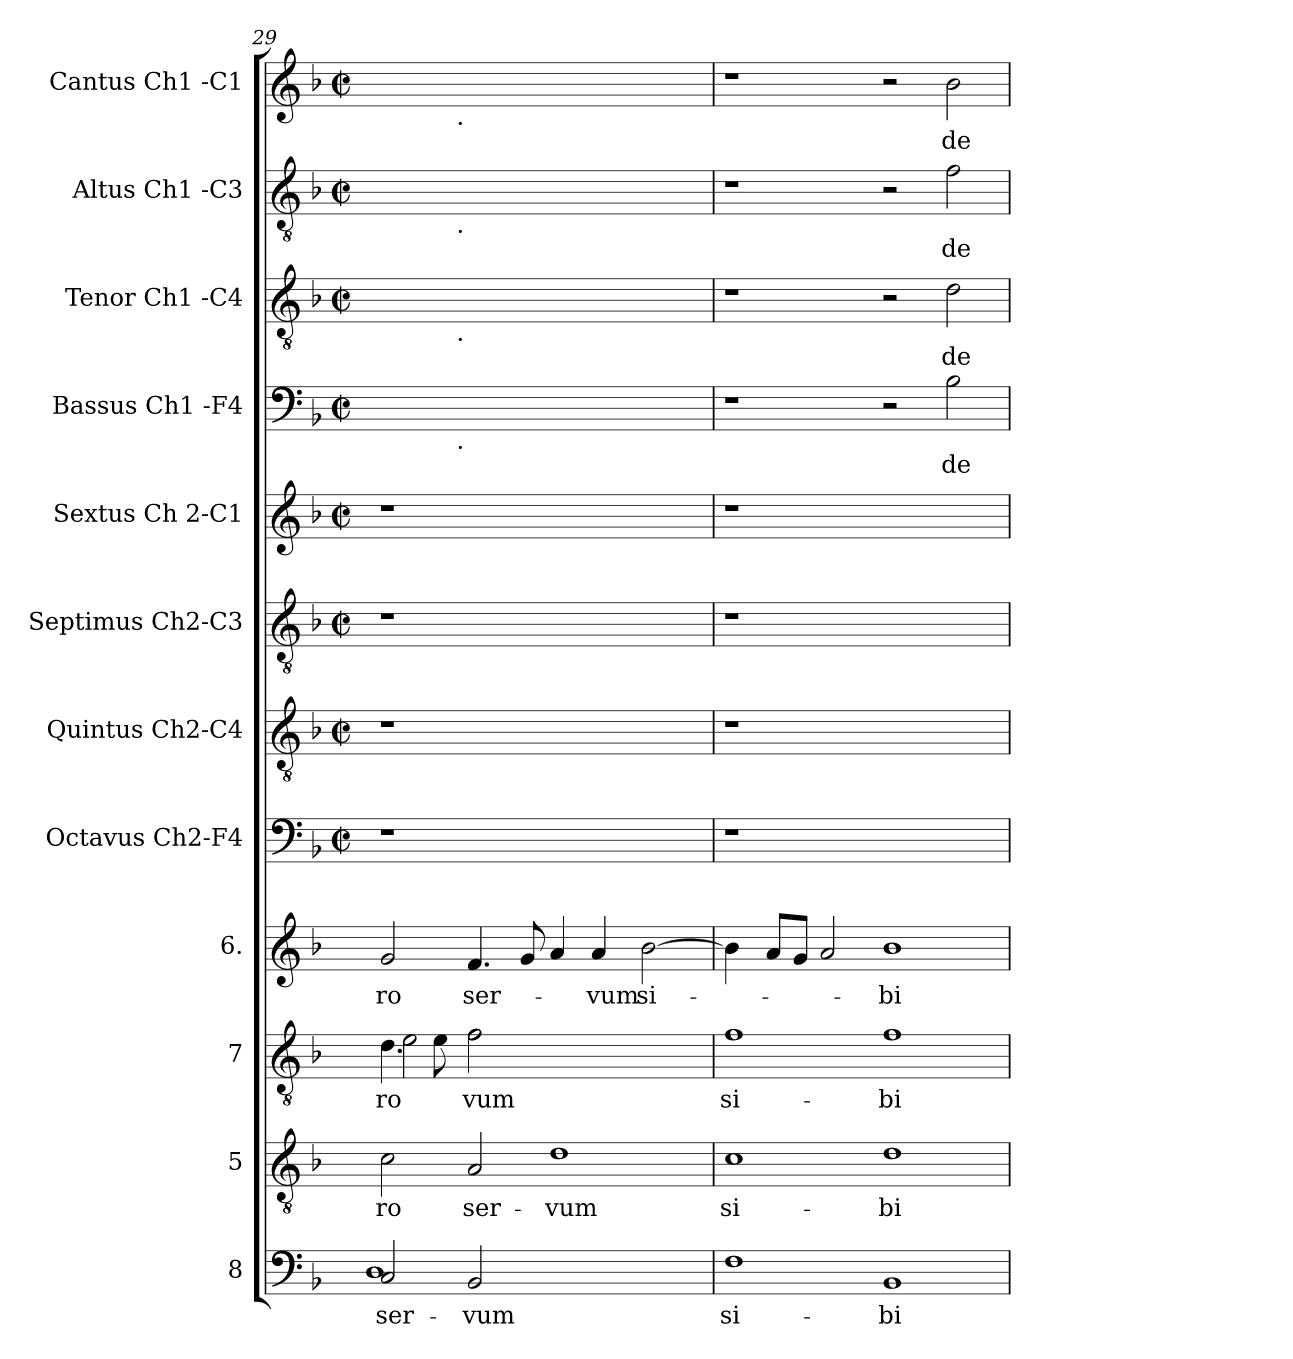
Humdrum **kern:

**kern	**text	**kern	**text	**kern	**text	**kern	**text	**kern	**kern	**kern	**kern	**kern	**text	**kern	**text	**kern	**text	**kern	**text
*part12	*part12	*part11	*part11	*part10	*part10	*part9	*part9	*part8	*part7	*part6	*part5	*part4	*part4	*part3	*part3	*part2	*part2	*part1	*part1
*staff12	*staff12	*staff11	*staff11	*staff10	*staff10	*staff9	*staff9	*staff8	*staff7	*staff6	*staff5	*staff4	*staff4	*staff3	*staff3	*staff2	*staff2	*staff1	*staff1
*I"8	*	*I"5	*	*I"7	*	*I"6.	*	*I"Octavus  Ch2-F4	*I"Quintus  Ch2-C4	*I"Septimus  Ch2-C3	*I"Sextus  Ch 2-C1	*I"Bassus  Ch1 -F4	*	*I"Tenor  Ch1 -C4	*	*I"Altus  Ch1 -C3	*	*I"Cantus  Ch1 -C1	*
*	*	*	*	*	*	*	*	*	*	*	*	*I'B	*	*I'T	*	*I'A	*	*I'C	*
*clefF4	*	*clefGv2	*	*clefGv2	*	*clefG2	*	*clefF4	*clefGv2	*clefGv2	*clefG2	*clefF4	*	*clefGv2	*	*clefGv2	*	*clefG2	*
*k[b-]	*	*k[b-]	*	*k[b-]	*	*k[b-]	*	*k[b-]	*k[b-]	*k[b-]	*k[b-]	*k[b-]	*	*k[b-]	*	*k[b-]	*	*k[b-]	*
*F:	*	*F:	*	*F:	*	*F:	*	*F:	*F:	*F:	*F:	*F:	*	*F:	*	*F:	*	*F:	*
*	*	*	*	*	*	*	*	*M2/2	*M2/2	*M2/2	*M2/2	*M2/2	*	*M2/2	*	*M2/2	*	*M2/2	*
*	*	*	*	*	*	*	*	*met(c|)	*met(c|)	*met(c|)	*met(c|)	*met(c|)	*	*met(c|)	*	*met(c|)	*	*met(c|)	*
=29	=29	=29	=29	=29	=29	=29	=29	=29	=29	=29	=29	=29	=29	=29	=29	=29	=29	=29	=29
!	!LO:LY:b:cj	!	!	!	!	!	!	!	!	!	!	!	!	!	!	!	!	!	!
*^	*	*	*	*	*	*	*	*	*	*	*	*	*	*	*	*	*	*	*
!	!	!LO:LY:b:cj	!	!LO:LY:b:cj	!	!LO:LY:b:cj	!	!	!	!	!	!	!	!	!	!	!	!	!	!
*	*	*	*	*	*^	*	*	*	*	*	*	*	*	*	*	*	*	*	*	*
!	!	!	!	!	!	!	!LO:LY:b:cj	!	!LO:LY:b:cj	!	!	!	!	!	!	!	!	!	!	!	!
2C/	1D	ser-	2c\	-ro	4.d\	2e\	-ro	2g/	-ro	1r	1r	1r	1r	4...ryy	.	4...ryy	.	4...ryy	.	4...ryy	.
.	.	.	.	.	8e\	.	.	.	.	.	.	.	.	.	.	.	.	.	.	.	.
!	!	!	!	!	!	!	!	!	!	!	!	!	!	!	!	!	!	!	!	!LO:TX:b:t=.	!
!	!	!	!	!	!	!	!	!	!	!	!	!	!	!	!	!	!	!LO:TX:b:t=.	!	!	!
!	!	!	!	!	!	!	!	!	!	!	!	!	!	!	!	!LO:TX:b:t=.	!	!	!	!	!
!	!	!	!	!	!	!	!	!	!	!	!	!	!	!LO:TX:b:t=.	!	!	!	!	!	!	!
.	.	.	.	.	.	.	.	.	.	.	.	.	.	1ryy	.	1ryy	.	1ryy	.	1ryy	.
!	!	!LO:LY:b:cj	!	!LO:LY:b:cj	!	!	!LO:LY:b:cj	!	!LO:LY:b:cj	!	!	!	!	!	!	!	!	!	!	!	!
2BB-/	.	-vum	2A/	ser-	2f\	2f\	-vum	4.f/	ser-	.	.	.	.	.	.	.	.	.	.	.	.
.	.	.	.	.	.	.	.	8g/	.	.	.	.	.	.	.	.	.	.	.	.	.
!	!	!	!	!LO:LY:b:cj	!	!	!	!	!	!	!	!	!	!	!	!	!	!	!	!	!
1ryy	1ryy	.	1d	-vum	1ryy	1ryy	.	4a/	.	1ryy	1ryy	1ryy	1ryy	.	.	.	.	.	.	.	.
!	!	!	!	!	!	!	!	!	!LO:LY:b:cj	!	!	!	!	!	!	!	!	!	!	!	!
.	.	.	.	.	.	.	.	4a/	-vum	.	.	.	.	.	.	.	.	.	.	.	.
.	.	.	.	.	.	.	.	.	.	.	.	.	.	2ryy	.	2ryy	.	2ryy	.	2ryy	.
!	!	!	!	!	!	!	!	!	!LO:LY:b:cj	!	!	!	!	!	!	!	!	!	!	!	!
.	.	.	.	.	.	.	.	[>2b-\	si-	.	.	.	.	.	.	.	.	.	.	.	.
.	.	.	.	.	.	.	.	.	.	.	.	.	.	32ryy	.	32ryy	.	32ryy	.	32ryy	.
*v	*v	*	*	*	*v	*v	*	*	*	*	*	*	*	*	*	*	*	*	*	*	*
!!LO:LB:g=z
=30	=30	=30	=30	=30	=30	=30	=30	=30	=30	=30	=30	=30	=30	=30	=30	=30	=30	=30	=30
!	!LO:LY:b:cj	!	!LO:LY:b:cj	!	!LO:LY:b:cj	!	!	!	!	!	!	!	!	!	!	!	!	!	!
1F	si-	1c	si-	1f	si-	4b-\]	.	1r	1r	1r	1r	1r	.	1r	.	1r	.	1r	.
.	.	.	.	.	.	8a/L	.	.	.	.	.	.	.	.	.	.	.	.	.
.	.	.	.	.	.	8g/J	.	.	.	.	.	.	.	.	.	.	.	.	.
.	.	.	.	.	.	2a/	.	.	.	.	.	.	.	.	.	.	.	.	.
!	!LO:LY:b:cj	!	!LO:LY:b:cj	!	!LO:LY:b:cj	!	!LO:LY:b:cj	!	!	!	!	!	!	!	!	!	!	!	!
1BB-	-bi	1d	-bi	1f	-bi	1b-	-bi	1ryy	1ryy	1ryy	1ryy	2r	.	2r	.	2r	.	2r	.
!	!	!	!	!	!	!	!	!	!	!	!	!	!LO:LY:b:cj	!	!LO:LY:b:cj	!	!LO:LY:b:cj	!	!LO:LY:b:cj
.	.	.	.	.	.	.	.	.	.	.	.	[>2B-\	de-	[>2d\	de-	[>2f\	de-	[>2b-\	de-
=	=	=	=	=	=	=	=	=	=	=	=	=	=	=	=	=	=	=	=
*-	*-	*-	*-	*-	*-	*-	*-	*-	*-	*-	*-	*-	*-	*-	*-	*-	*-	*-	*-
